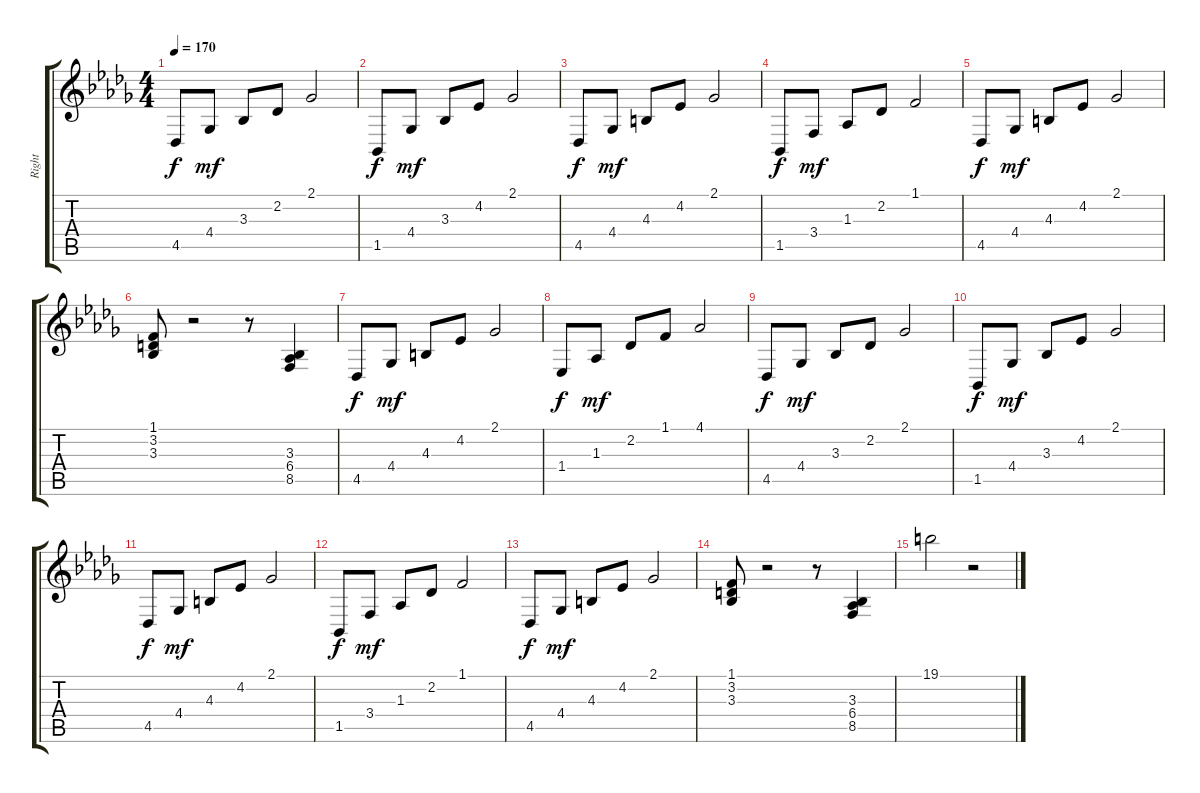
\track ("Right" "Right") {instrument acousticgrandpiano}
\staff {score tabs}
\tuning (E4 B3 G3 D3 A2 E2) {hide}
\ts (4 4)
\tempo 170
\clef g2
\ks db
4.5.8{dy f} 4.4.8{dy mf} 3.3.8 2.2.8 2.1.2 |
1.5.8{dy f} 4.4.8{dy mf} 3.3.8 4.2.8 2.1.2 |
4.5.8{dy f} 4.4.8{dy mf} 4.3.8 4.2.8 2.1.2 |
1.5.8{dy f} 3.4.8{dy mf} 1.3.8 2.2.8 1.1.2 |
4.5.8{dy f} 4.4.8{dy mf} 4.3.8 4.2.8 2.1.2 |
(1.1 3.2 3.3).8 r.2 r.8 (3.3 6.4 8.5).4 |
4.5.8{dy f} 4.4.8{dy mf} 4.3.8 4.2.8 2.1.2 |
1.4.8{dy f} 1.3.8{dy mf} 2.2.8 1.1.8 4.1.2 |
4.5.8{dy f} 4.4.8{dy mf} 3.3.8 2.2.8 2.1.2 |
1.5.8{dy f} 4.4.8{dy mf} 3.3.8 4.2.8 2.1.2 |
4.5.8{dy f} 4.4.8{dy mf} 4.3.8 4.2.8 2.1.2 |
1.5.8{dy f} 3.4.8{dy mf} 1.3.8 2.2.8 1.1.2 |
4.5.8{dy f} 4.4.8{dy mf} 4.3.8 4.2.8 2.1.2 |
(1.1 3.2 3.3).8 r.2 r.8 (3.3 6.4 8.5).4 |
19.1.2 r.2
